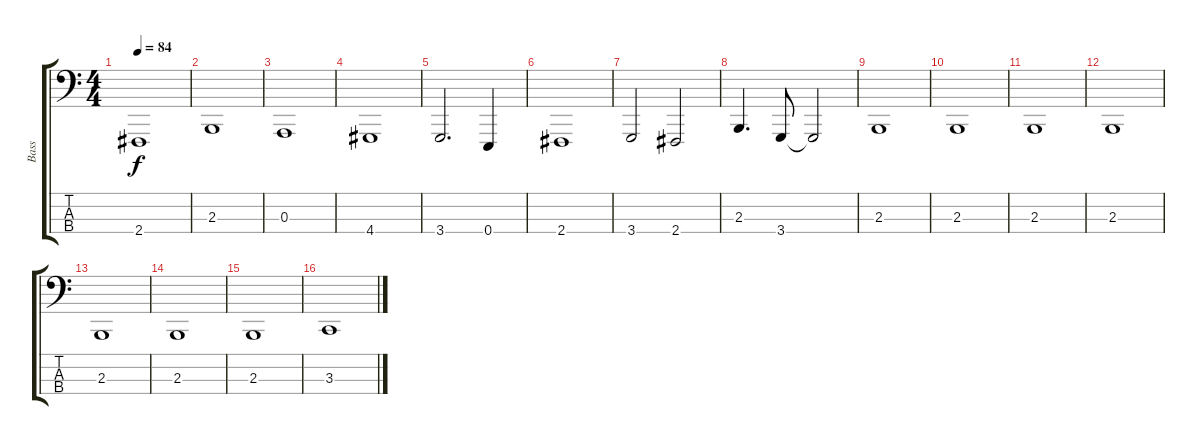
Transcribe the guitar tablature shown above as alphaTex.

\track ("Bass" "Bass") {instrument percussiveorgan}
\staff {score tabs}
\tuning (G2 D2 A1 E1) {hide}
\ts (4 4)
\tempo 84
\clef f4
\ks c
2.4.1{dy f} |
2.3.1 |
0.3.1 |
4.4.1 |
3.4.2{d} 0.4.4 |
2.4.1 |
3.4.2 2.4.2 |
2.3.4{d} 3.4.8 3.4{t}.2 |
2.3.1 |
2.3.1 |
2.3.1 |
2.3.1 |
2.3.1 |
2.3.1 |
2.3.1 |
3.3.1
